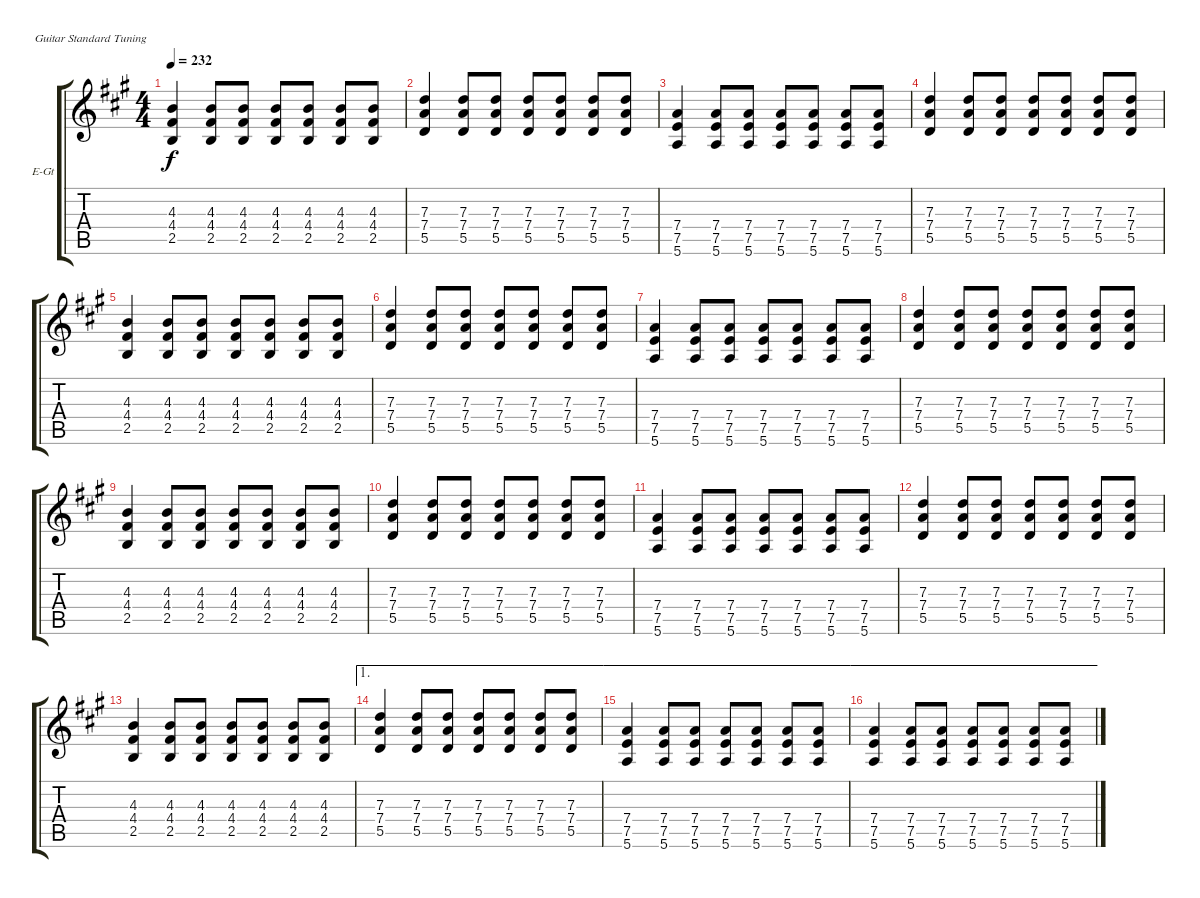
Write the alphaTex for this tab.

\defaultSystemsLayout 4
\bracketExtendMode groupsimilarinstruments
\firstSystemTrackNameOrientation horizontal
\otherSystemsTrackNameOrientation horizontal
\track ("Guitar 1" "E-Gt") {instrument distortionguitar}
\staff {score tabs}
\tuning (E4 B3 G3 D3 A2 E2)
\ts (4 4)
\tempo 232
\clef g2
\ks a
(2.5 4.4 4.3).4{dy f} (2.5 4.4 4.3).8 (2.5 4.4 4.3).8 (2.5 4.4 4.3).8 (2.5 4.4 4.3).8 (2.5 4.4 4.3).8 (2.5 4.4 4.3).8 |
(5.5 7.4 7.3).4 (5.5 7.4 7.3).8 (5.5 7.4 7.3).8 (5.5 7.4 7.3).8 (5.5 7.4 7.3).8 (5.5 7.4 7.3).8 (5.5 7.4 7.3).8 |
(7.5 7.4 5.6).4 (7.5 7.4 5.6).8 (7.5 7.4 5.6).8 (7.5 7.4 5.6).8 (7.5 7.4 5.6).8 (7.5 7.4 5.6).8 (7.5 7.4 5.6).8 |
(5.5 7.4 7.3).4 (5.5 7.4 7.3).8 (5.5 7.4 7.3).8 (5.5 7.4 7.3).8 (5.5 7.4 7.3).8 (5.5 7.4 7.3).8 (5.5 7.4 7.3).8 |
(2.5 4.4 4.3).4 (2.5 4.4 4.3).8 (2.5 4.4 4.3).8 (2.5 4.4 4.3).8 (2.5 4.4 4.3).8 (2.5 4.4 4.3).8 (2.5 4.4 4.3).8 |
(5.5 7.4 7.3).4 (5.5 7.4 7.3).8 (5.5 7.4 7.3).8 (5.5 7.4 7.3).8 (5.5 7.4 7.3).8 (5.5 7.4 7.3).8 (5.5 7.4 7.3).8 |
(7.5 7.4 5.6).4 (7.5 7.4 5.6).8 (7.5 7.4 5.6).8 (7.5 7.4 5.6).8 (7.5 7.4 5.6).8 (7.5 7.4 5.6).8 (7.5 7.4 5.6).8 |
(5.5 7.4 7.3).4 (5.5 7.4 7.3).8 (5.5 7.4 7.3).8 (5.5 7.4 7.3).8 (5.5 7.4 7.3).8 (5.5 7.4 7.3).8 (5.5 7.4 7.3).8 |
(2.5 4.4 4.3).4 (2.5 4.4 4.3).8 (2.5 4.4 4.3).8 (2.5 4.4 4.3).8 (2.5 4.4 4.3).8 (2.5 4.4 4.3).8 (2.5 4.4 4.3).8 |
(5.5 7.4 7.3).4 (5.5 7.4 7.3).8 (5.5 7.4 7.3).8 (5.5 7.4 7.3).8 (5.5 7.4 7.3).8 (5.5 7.4 7.3).8 (5.5 7.4 7.3).8 |
(7.5 7.4 5.6).4 (7.5 7.4 5.6).8 (7.5 7.4 5.6).8 (7.5 7.4 5.6).8 (7.5 7.4 5.6).8 (7.5 7.4 5.6).8 (7.5 7.4 5.6).8 |
(5.5 7.4 7.3).4 (5.5 7.4 7.3).8 (5.5 7.4 7.3).8 (5.5 7.4 7.3).8 (5.5 7.4 7.3).8 (5.5 7.4 7.3).8 (5.5 7.4 7.3).8 |
(2.5 4.4 4.3).4 (2.5 4.4 4.3).8 (2.5 4.4 4.3).8 (2.5 4.4 4.3).8 (2.5 4.4 4.3).8 (2.5 4.4 4.3).8 (2.5 4.4 4.3).8 |
\ae 1
(5.5 7.4 7.3).4 (5.5 7.4 7.3).8 (5.5 7.4 7.3).8 (5.5 7.4 7.3).8 (5.5 7.4 7.3).8 (5.5 7.4 7.3).8 (5.5 7.4 7.3).8 |
\ae 1
(5.6 7.5 7.4).4 (5.6 7.5 7.4).8 (5.6 7.5 7.4).8 (5.6 7.5 7.4).8 (5.6 7.5 7.4).8 (5.6 7.5 7.4).8 (5.6 7.5 7.4).8 |
\ae 1
(5.6 7.5 7.4).4 (5.6 7.5 7.4).8 (5.6 7.5 7.4).8 (5.6 7.5 7.4).8 (5.6 7.5 7.4).8 (5.6 7.5 7.4).8 (5.6 7.5 7.4).8
